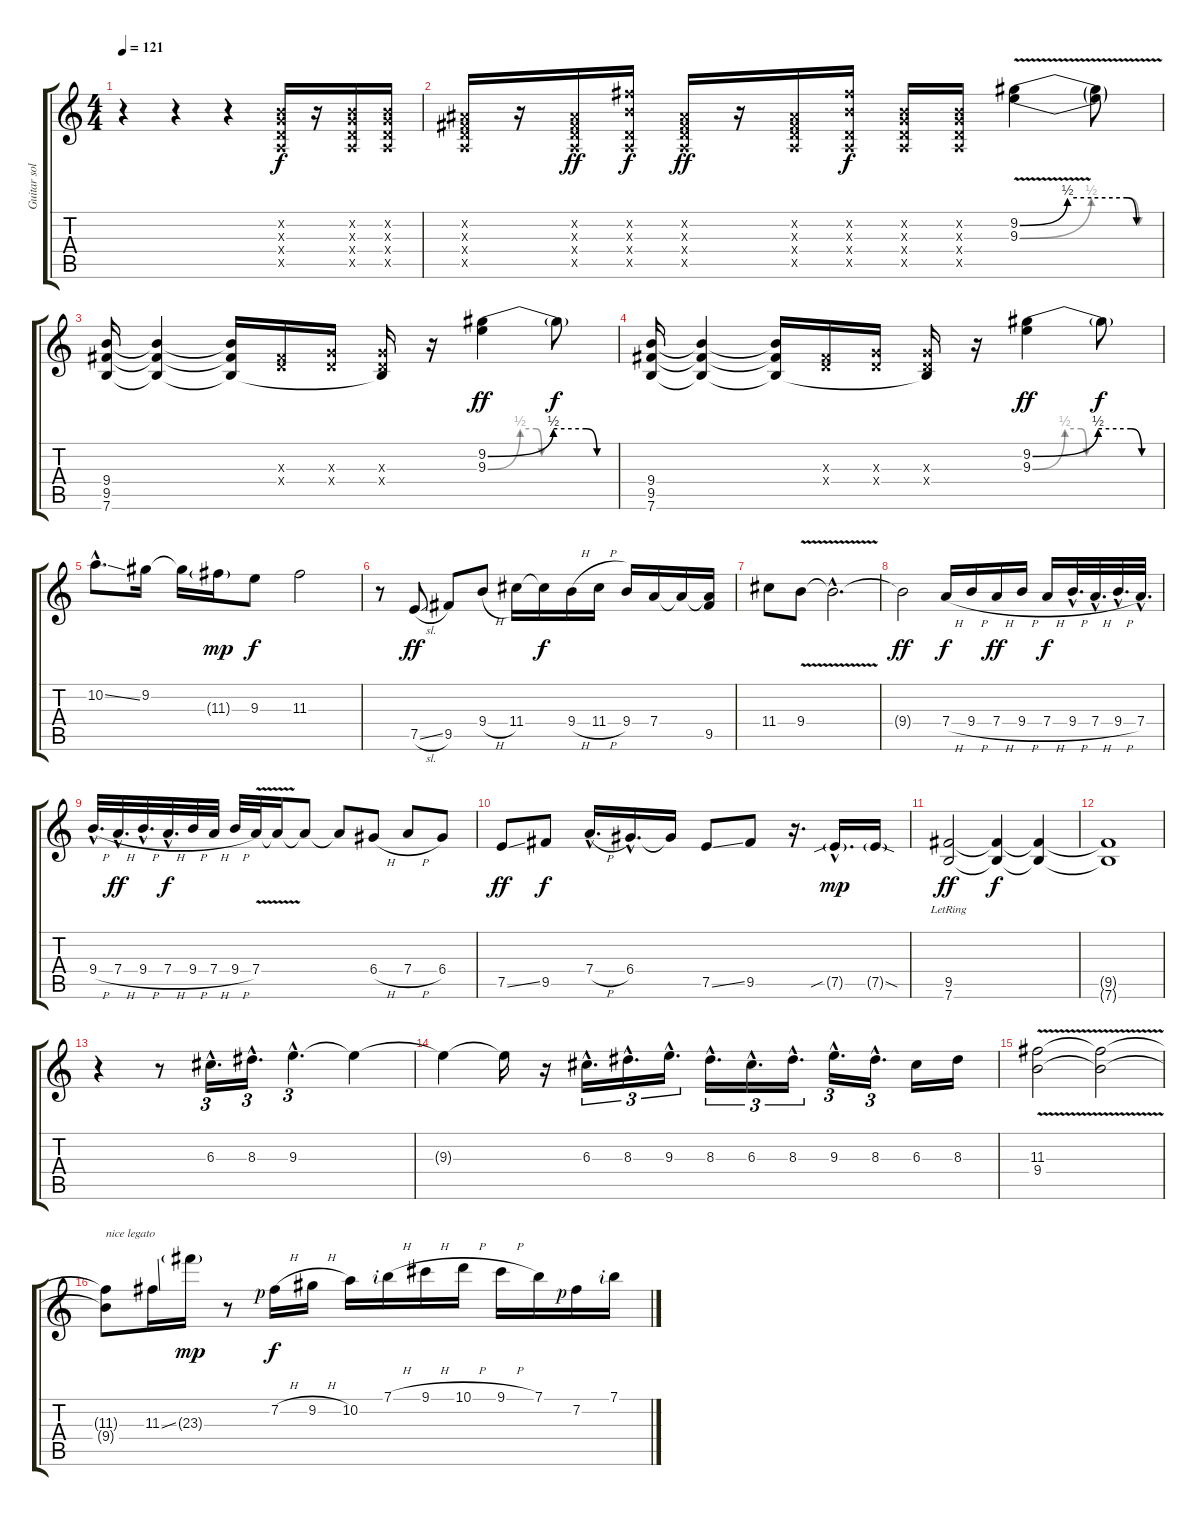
\track ("Guitar solo" "Guitar sol") {instrument overdrivenguitar}
\staff {score tabs}
\tuning (E4 B3 G3 D3 A2 E2) {hide}
\ts (4 4)
\tempo 121
\clef g2
\ks c
r.4{dy f} r.4 r.4 (0.2{x} 0.3{x} 0.4{x} 0.5{x}).16 r.16 (0.2{x} 0.3{x} 0.4{x} 0.5{x}).16 (0.2{x} 0.3{x} 0.4{x} 0.5{x}).16 |
(-1.2{x} -1.3{x} 0.4{x} 0.5{x}).16 r.16 (-1.2{x} -1.3{x} 0.4{x} 0.5{x}).16{dy ff} (7.2{x} 4.3{x} 0.4{x} 0.5{x}).16{dy f} (-1.2{x} -1.3{x} 0.4{x} 0.5{x}).16{dy ff} r.16 (-1.2{x} -1.3{x} 0.4{x} 0.5{x}).16 (7.2{x} 4.3{x} 0.4{x} 0.5{x}).16{dy f} (0.2{x} 0.3{x} 0.4{x} 0.5{x}).16 (0.2{x} 0.3{x} 0.4{x} 0.5{x}).16 (9.2{be (custom 0 0 20 2 30 2 45 2 49 0 55 0 60 0) v} 9.3{be (custom 0 0 30 2 45 2 50 0 60 0)}).4 (9.2{t} 9.3{t}).8 |
(9.4 9.5 7.6).16 (9.4{t} 9.5{t} 7.6{t}).4 (9.4{t} 9.5{t} 7.6{t}).16 (-1.3{x} 0.4{x}).16 (0.3{x} 0.4{x}).16 (0.3{x} 0.4{x} 7.6{t}).16 r.16 (9.2{be (custom 0 0 30 2 45 2 50 0 55 0 60 0)} 9.3{be (custom 0 0 30 2 45 2 50 0 55 0 60 0)}).4{dy ff} 9.2{t}.8{dy f} |
(9.4 9.5 7.6).16 (9.4{t} 9.5{t} 7.6{t}).4 (9.4{t} 9.5{t} 7.6{t}).16 (-1.3{x} 0.4{x}).16 (0.3{x} 0.4{x}).16 (0.3{x} 0.4{x} 7.6{t}).16 r.16 (9.2{be (custom 0 0 30 2 45 2 50 0 55 0 60 0)} 9.3{be (custom 0 0 30 2 45 2 50 0 55 0 60 0)}).4{dy ff} 9.2{t}.8{dy f} |
10.2{ss hac}.8{d} 9.2.16 9.2{t}.16 11.3{g}.16{dy mp} 9.3.8{dy f} 11.3.2 |
r.8 7.5{sl}.8{dy ff} 9.5.8 9.4{h}.8 11.4.16 11.4{t}.16{dy f} 9.4{h}.16 11.4{h}.16 9.4.16 7.4.16 7.4{t}.16 (7.4{t} 9.5).16 |
11.4.8 9.4{v}.8 9.4{hac t}.2{d} |
9.4{t}.2{dy ff} 7.4{h}.16{dy f} 9.4{h}.16 7.4{h}.16{dy ff} 9.4{h}.16 7.4{h}.16{dy f} 9.4{h hac}.32{d} 7.4{h hac}.32{d} 9.4{h hac}.32{d} 7.4{hac}.32{d} |
9.4{h hac}.32{d} 7.4{h hac}.32{d dy ff} 9.4{h hac}.32{d} 7.4{h hac}.32{d dy f} 9.4{h}.32 7.4{h}.32 9.4{h}.32 7.4{v}.32 7.4{t}.16 7.4{t}.8 7.4{t}.8 6.4{h}.8 7.4{h}.8 6.4.8 |
7.5{ss}.8{dy ff} 9.5.8{dy f} 7.4{h hac}.16{d} 6.4{hac}.16{d} 6.4{t}.16 7.5{ss}.8 9.5.8 r.16{d} 7.5{sib g hac}.16{d dy mp} 7.5{sod g}.16 |
(9.5{lr} 7.6{lr}).2{dy ff} (9.5{t} 7.6{t}).4{dy f} (9.5{t} 7.6{t}).4 |
(9.5{t} 7.6{t}).1 |
r.4 r.8 6.3{hac}.16{d tu (3 2)} 8.3{hac}.16{d tu (3 2)} 9.3{hac}.4{d tu (3 2)} 9.3{t}.4 |
9.3{t}.4 9.3{t}.16 r.16 6.3{hac}.16{d tu (3 2)} 8.3{hac}.16{d tu (3 2)} 9.3{hac}.16{d tu (3 2)} 8.3{hac}.16{d tu (3 2)} 6.3{hac}.16{d tu (3 2)} 8.3{hac}.16{d tu (3 2)} 9.3{hac}.16{d tu (3 2)} 8.3{hac}.16{d tu (3 2)} 6.3.16 8.3.16 |
(11.3{v} 9.4{v}).2 (11.3{t} 9.4{t}).2 |
(11.3{t} 9.4{t}).8{txt "nice legato "} 11.3{ss}.16 23.3{g}.16{dy mp} r.8 7.2{h rf 1}.16{dy f} 9.2{h}.16 10.2.16 7.1{h rf 2}.16 9.1{h}.16 10.1{h}.16 9.1{h}.16 7.1.16 7.2{rf 1}.16 7.1{rf 2}.16
